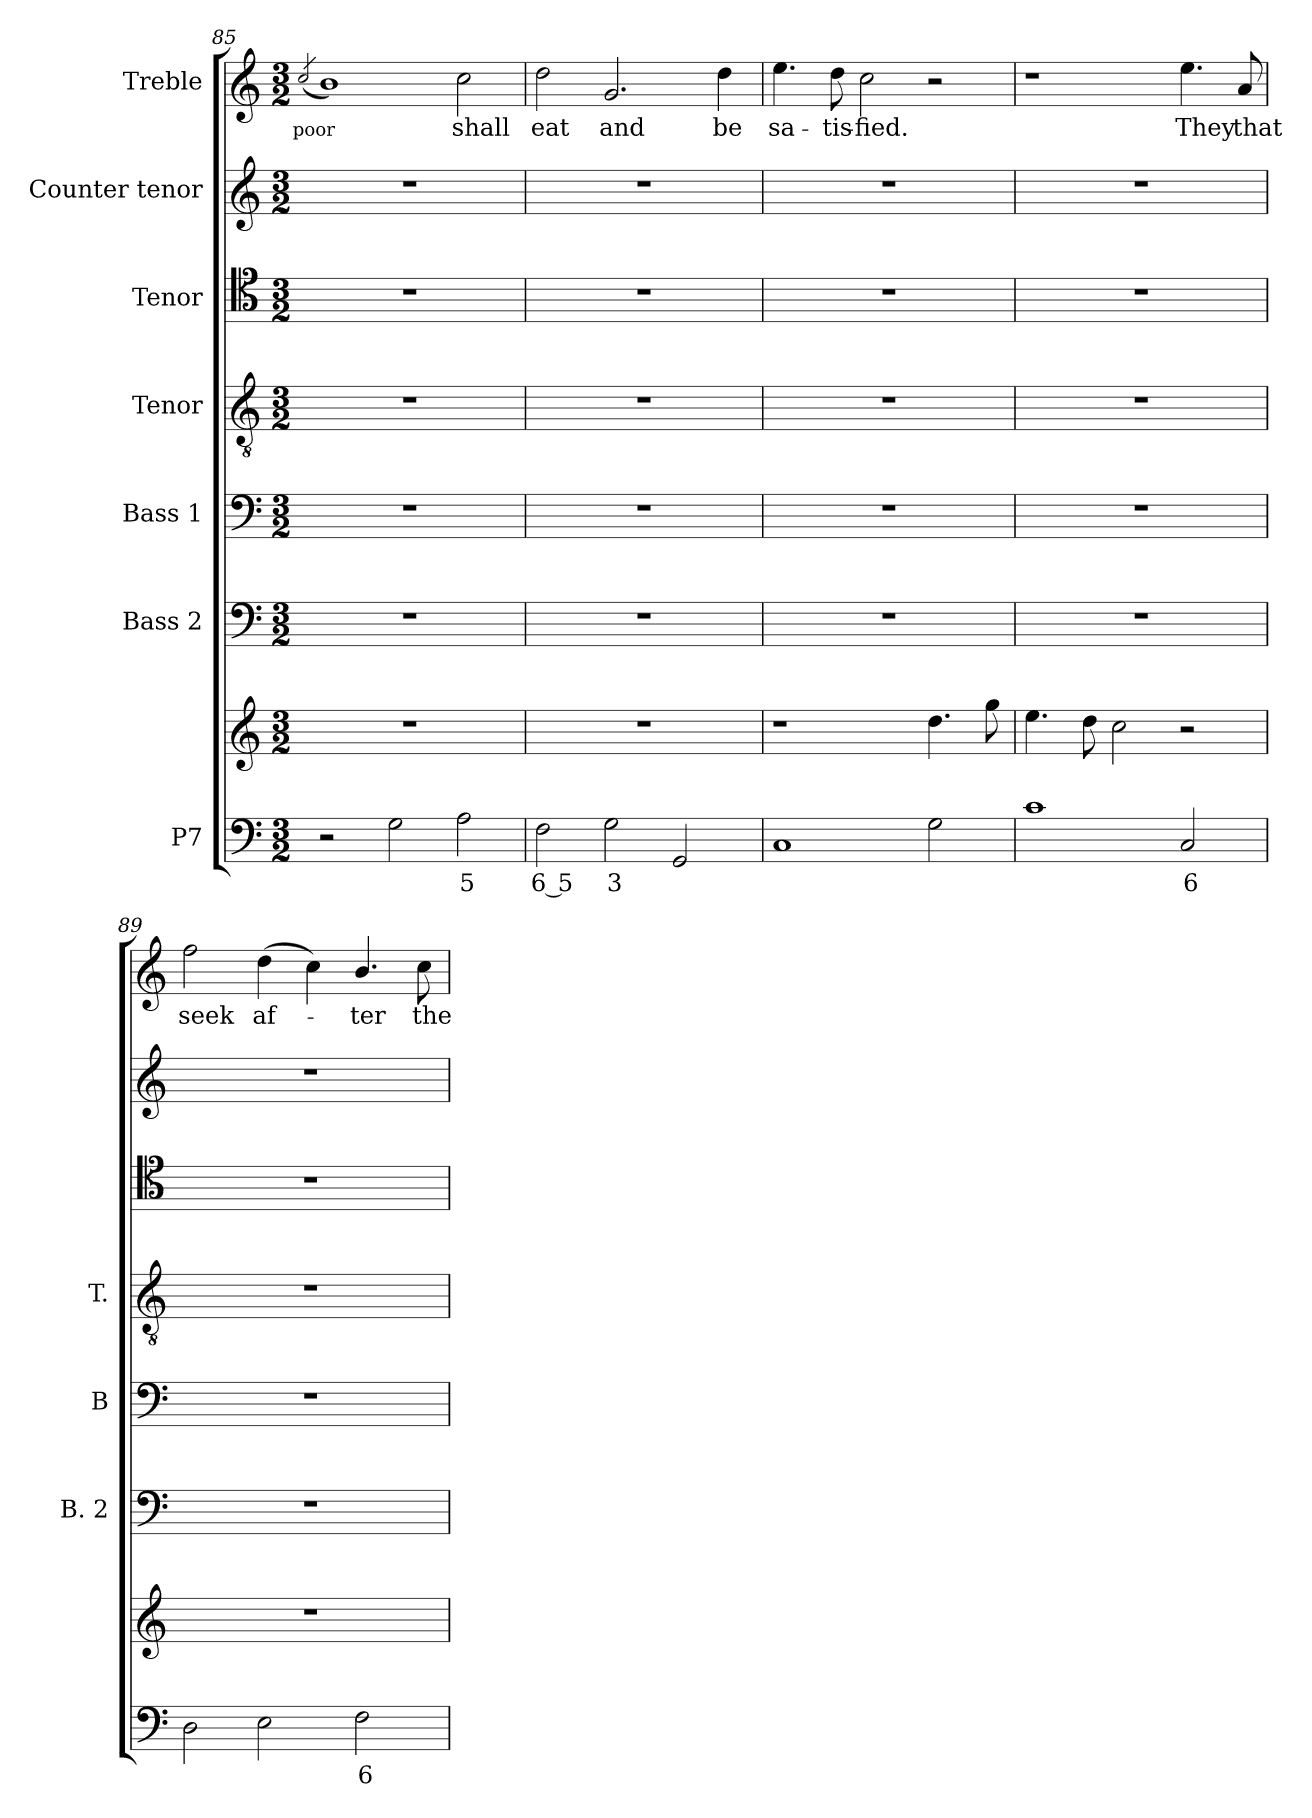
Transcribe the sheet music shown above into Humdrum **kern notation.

**kern	**text	**kern	**kern	**kern	**kern	**kern	**kern	**kern	**text
*part7	*part7	*part7	*part6	*part5	*part4	*part3	*part2	*part1	*part1
*staff8	*staff8	*staff7	*staff6	*staff5	*staff4	*staff3	*staff2	*staff1	*staff1
*I"P7	*	*	*I"Bass 2	*I"Bass 1	*I"Tenor	*I"Tenor	*I"Counter tenor	*I"Treble	*
*	*	*	*I'B. 2	*I'B	*I'T.	*	*	*	*
*clefF4	*	*clefG2	*clefF4	*clefF4	*clefGv2	*clefC4	*clefG2	*clefG2	*
*	*	*	*	*	*ITrd7c12	*	*	*	*
*k[]	*	*k[]	*k[]	*k[]	*k[]	*k[]	*k[]	*k[]	*
*C:	*	*C:	*C:	*C:	*C:	*C:	*C:	*C:	*
*M3/2	*	*M3/2	*M3/2	*M3/2	*M3/2	*M3/2	*M3/2	*M3/2	*
=85	=85	=85	=85	=85	=85	=85	=85	=85	=85
!	!	!	!	!	!	!	!	!	!LO:LY:b:color=#000000
.	.	.	.	.	.	.	.	(2qcci/	poor
!	!	!LO:N:vis=1	!LO:N:vis=1	!LO:N:vis=1	!LO:N:vis=1	!LO:N:vis=1	!LO:N:vis=1	!	!
2r	.	1.r	1.r	1.r	1.r	1.r	1.r	1bi)	.
2Gi\	.	.	.	.	.	.	.	.	.
!	!LO:LY:b:color=#000000	!	!	!	!	!	!	!	!
!	!	!	!	!	!	!	!	!	!LO:LY:b:color=#000000
2Ai\	5	.	.	.	.	.	.	2cci\	shall
=86	=86	=86	=86	=86	=86	=86	=86	=86	=86
!	!LO:LY:b:color=#000000	!LO:N:vis=1	!LO:N:vis=1	!LO:N:vis=1	!LO:N:vis=1	!LO:N:vis=1	!LO:N:vis=1	!	!
!	!	!	!	!	!	!	!	!	!LO:LY:b:color=#000000
2Fi\	6 5	1.r	1.r	1.r	1.r	1.r	1.r	2ddi\	eat
!	!LO:LY:b:color=#000000	!	!	!	!	!	!	!	!
!	!	!	!	!	!	!	!	!	!LO:LY:b:color=#000000
2Gi\	3	.	.	.	.	.	.	2.gi/	and
2GGi/	.	.	.	.	.	.	.	.	.
!	!	!	!	!	!	!	!	!	!LO:LY:b:color=#000000
.	.	.	.	.	.	.	.	4ddi\	be
!!LO:LB:g=z
=87	=87	=87	=87	=87	=87	=87	=87	=87	=87
!	!	!	!LO:N:vis=1	!LO:N:vis=1	!LO:N:vis=1	!LO:N:vis=1	!LO:N:vis=1	!	!
!	!	!	!	!	!	!	!	!	!LO:LY:b:color=#000000
1Ci	.	1r	1.r	1.r	1.r	1.r	1.r	4.eei\	sa-
!	!	!	!	!	!	!	!	!	!LO:LY:b:color=#000000
.	.	.	.	.	.	.	.	8ddi\	-tis-
!	!	!	!	!	!	!	!	!	!LO:LY:b:color=#000000
.	.	.	.	.	.	.	.	2cci\	-fied.
2Gi\	.	4.ddi\	.	.	.	.	.	2r	.
.	.	8ggi\	.	.	.	.	.	.	.
=88	=88	=88	=88	=88	=88	=88	=88	=88	=88
!	!	!	!LO:N:vis=1	!LO:N:vis=1	!LO:N:vis=1	!LO:N:vis=1	!LO:N:vis=1	!	!
1ci	.	4.eei\	1.r	1.r	1.r	1.r	1.r	1r	.
.	.	8ddi\	.	.	.	.	.	.	.
.	.	2cci\	.	.	.	.	.	.	.
!	!LO:LY:b:color=#000000	!	!	!	!	!	!	!	!
!	!	!	!	!	!	!	!	!	!LO:LY:b:color=#000000
2Ci/	6	2r	.	.	.	.	.	4.eei\	They
!	!	!	!	!	!	!	!	!	!LO:LY:b:color=#000000
.	.	.	.	.	.	.	.	8ai/	that
=89	=89	=89	=89	=89	=89	=89	=89	=89	=89
!	!	!LO:N:vis=1	!LO:N:vis=1	!LO:N:vis=1	!LO:N:vis=1	!LO:N:vis=1	!LO:N:vis=1	!	!
!	!	!	!	!	!	!	!	!	!LO:LY:b:color=#000000
2Di\	.	1.r	1.r	1.r	1.r	1.r	1.r	2ffi\	seek
!	!	!	!	!	!	!	!	!	!LO:LY:b:color=#000000
2Ei\	.	.	.	.	.	.	.	(4ddi\	af-
.	.	.	.	.	.	.	.	4cci\)	.
!	!LO:LY:b:color=#000000	!	!	!	!	!	!	!	!
!	!	!	!	!	!	!	!	!	!LO:LY:b:color=#000000
2Fi\	6	.	.	.	.	.	.	4.bi/	-ter
!	!	!	!	!	!	!	!	!	!LO:LY:b:color=#000000
.	.	.	.	.	.	.	.	8cci\	the
=	=	=	=	=	=	=	=	=	=
*-	*-	*-	*-	*-	*-	*-	*-	*-	*-
